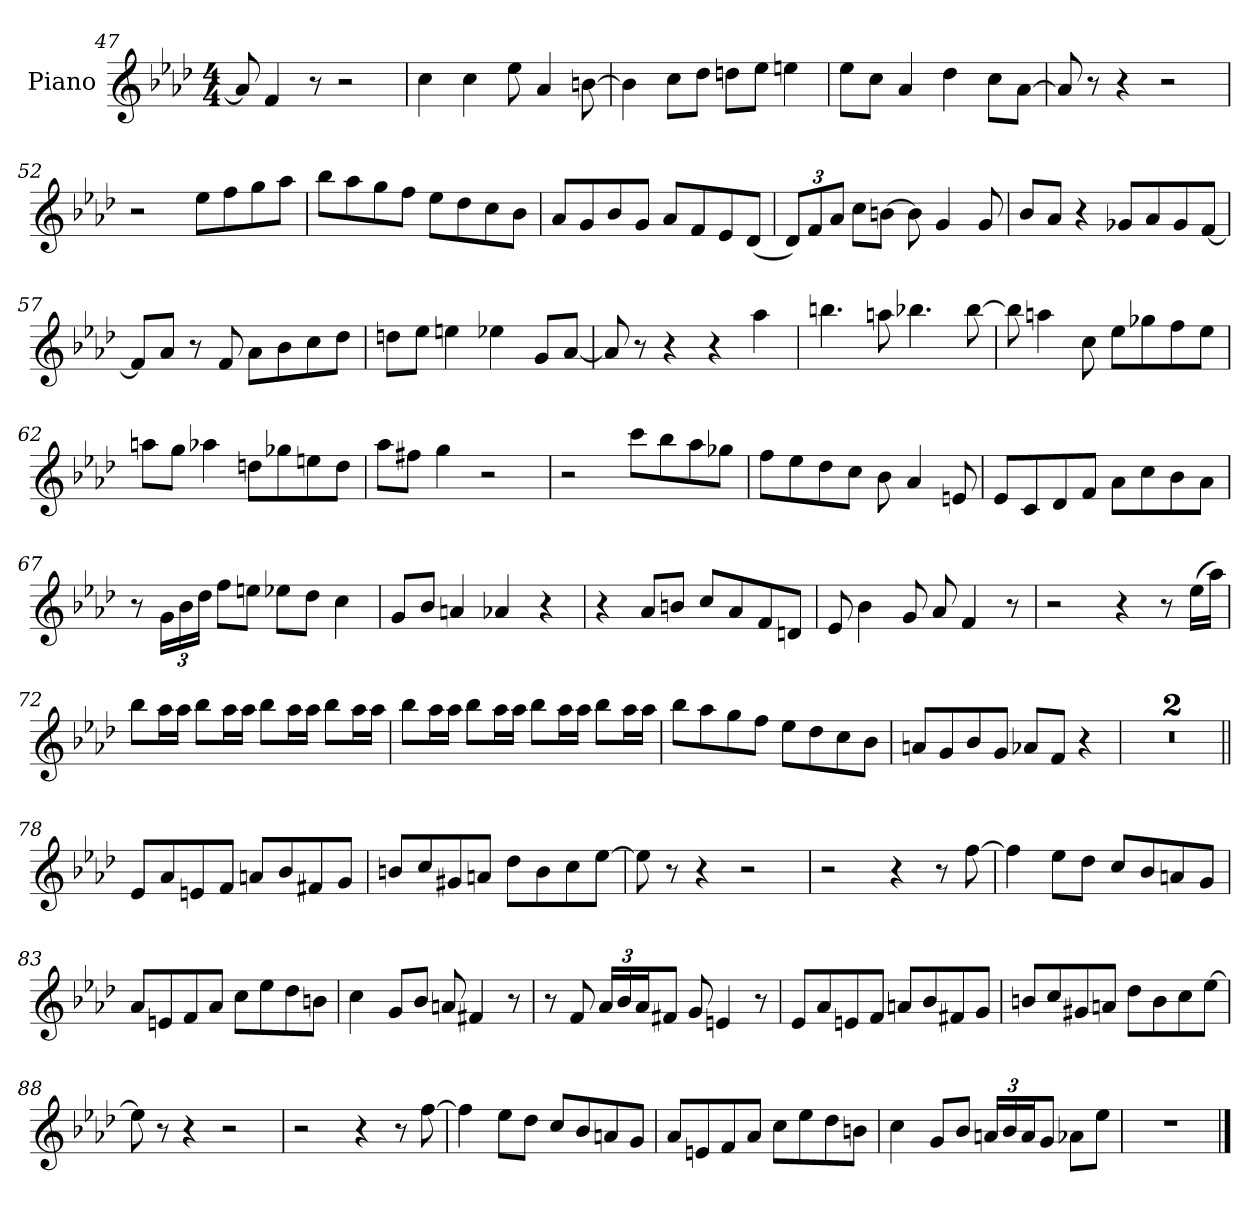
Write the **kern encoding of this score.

**kern
*part1
*staff1
*I"Piano
*I'Pno
*clefG2
*k[b-e-a-d-]
*A-:
*M4/4
=47
8a-/]
4f/
8r
2r
=48
4cc\
4cc\
8ee-\
4a-/
[8bn\
=49
4b\]
8cc\L
8dd-\J
8ddn\L
8ee-\J
4een\
=50
8ee-\L
8cc\J
4a-/
4dd-\
8cc\L
[8a-\J
=51
8a-/]
8r
4r
2r
=52
2r
8ee-\L
8ff\
8gg\
8aa-\J
=53
8bb-\L
8aa-\
8gg\
8ff\J
8ee-\L
8dd-\
8cc\
8b-\J
=54
8a-/L
8g/
8b-/
8g/J
8a-/L
8f/
8e-/
(8d-/J
=55
12d-/L)
12f/
12a-/J
8cc\L
[8bn\J
8b\]
4g/
8g/
=56
8b-/L
8a-/J
4r
8g-X/L
8a-/
8g-/
[8f/J
=57
8f/L]
8a-/J
8r
8f/
8a-\L
8b-\
8cc\
8dd-\J
=58
8ddn\L
8ee-\J
4een\
4ee-X\
8g/L
[8a-/J
=59
8a-/]
8r
4r
4r
4aa-\
=60
4.bbn\
8aan\
4.bb-X\
[8bb-\
=61
8bb-\]
4aan\
8cc\
8ee-\L
8gg-X\
8ff\
8ee-\J
=62
8aan\L
8gg\J
4aa-X\
8ddn\L
8gg-X\
8een\
8dd\J
=63
8aa-\L
8ff#X\J
4gg\
2r
=64
2r
8ccc\L
8bb-\
8aa-\
8gg-X\J
=65
8ff\L
8ee-\
8dd-\
8cc\J
8b-\
4a-/
8en/
=66
8e-/L
8c/
8d-/
8f/J
8a-\L
8cc\
8b-\
8a-\J
=67
8r
24g\LL
24b-\
24dd-\JJ
8ff\L
8een\J
8ee-X\L
8dd-\J
4cc\
=68
8g/L
8b-/J
4an/
4a-X/
4r
=69
4r
8a-/L
8bn/J
8cc/L
8a-/
8f/
8dn/J
=70
8e-/
4b-\
8g/
8a-/
4f/
8r
=71
2r
4r
8r
(16ee-\LL
16aa-\JJ)
=72
8bb-\L
16aa-\L
16aa-\JJ
8bb-\L
16aa-\L
16aa-\JJ
8bb-\L
16aa-\L
16aa-\JJ
8bb-\L
16aa-\L
16aa-\JJ
=73
8bb-\L
16aa-\L
16aa-\JJ
8bb-\L
16aa-\L
16aa-\JJ
8bb-\L
16aa-\L
16aa-\JJ
8bb-\L
16aa-\L
16aa-\JJ
=74
8bb-\L
8aa-\
8gg\
8ff\J
8ee-\L
8dd-\
8cc\
8b-\J
=75
8an/L
8g/
8b-/
8g/J
8a-X/L
8f/J
4r
=76
1r
=77
1r
=78||
8e-/L
8a-/
8en/
8f/J
8an/L
8b-/
8f#X/
8g/J
=79
8bn/L
8cc/
8g#X/
8an/J
8dd-\L
8b\
8cc\
[8ee-\J
=80
8ee-\]
8r
4r
2r
=81
2r
4r
8r
[8ff\
=82
4ff\]
8ee-\L
8dd-\J
8cc/L
8b-/
8an/
8g/J
=83
8a-/L
8en/
8f/
8a-/J
8cc\L
8ee-\
8dd-\
8bn\J
=84
4cc\
8g/L
8b-/J
8an/
4f#X/
8r
=85
8r
8f/
24a-/LL
24b-/
24a-/J
8f#X/J
8g/
4en/
8r
=86
8e-/L
8a-/
8en/
8f/J
8an/L
8b-/
8f#X/
8g/J
=87
8bn/L
8cc/
8g#X/
8an/J
8dd-\L
8b\
8cc\
[8ee-\J
=88
8ee-\]
8r
4r
2r
=89
2r
4r
8r
[8ff\
=90
4ff\]
8ee-\L
8dd-\J
8cc/L
8b-/
8an/
8g/J
=91
8a-/L
8en/
8f/
8a-/J
8cc\L
8ee-\
8dd-\
8bn\J
=92
4cc\
8g/L
8b-/J
24an/LL
24b-/
24a/J
8g/J
8a-X\L
8ee-\J
=93
1r
==
*-
